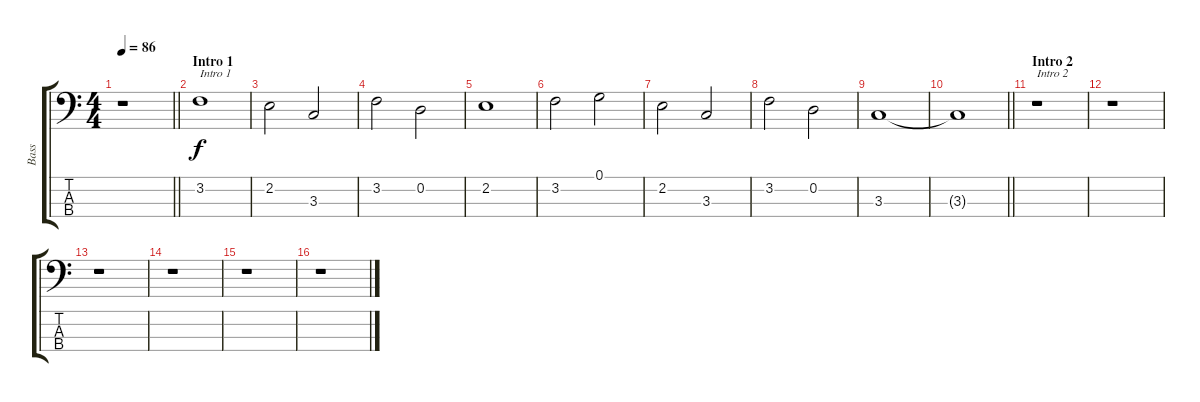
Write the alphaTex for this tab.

\track ("Bass" "Bass") {instrument electricbasspick}
\staff {score tabs}
\tuning (G2 D2 A1 E1) {hide}
\ts (4 4)
\tempo 86
\clef f4
\barLineRight lightlight
\ks c
r.1{dy f instrument electricbasspick} |
\section ("" "Intro 1")
3.2.1{txt "Intro 1"} |
2.2.2 3.3.2 |
3.2.2 0.2.2 |
2.2.1 |
3.2.2 0.1.2 |
2.2.2 3.3.2 |
3.2.2 0.2.2 |
3.3.1 |
\barLineRight lightlight
3.3{t}.1 |
\section ("" "Intro 2")
r.1{txt "Intro 2"} |
r.1 |
r.1 |
r.1 |
r.1 |
r.1
